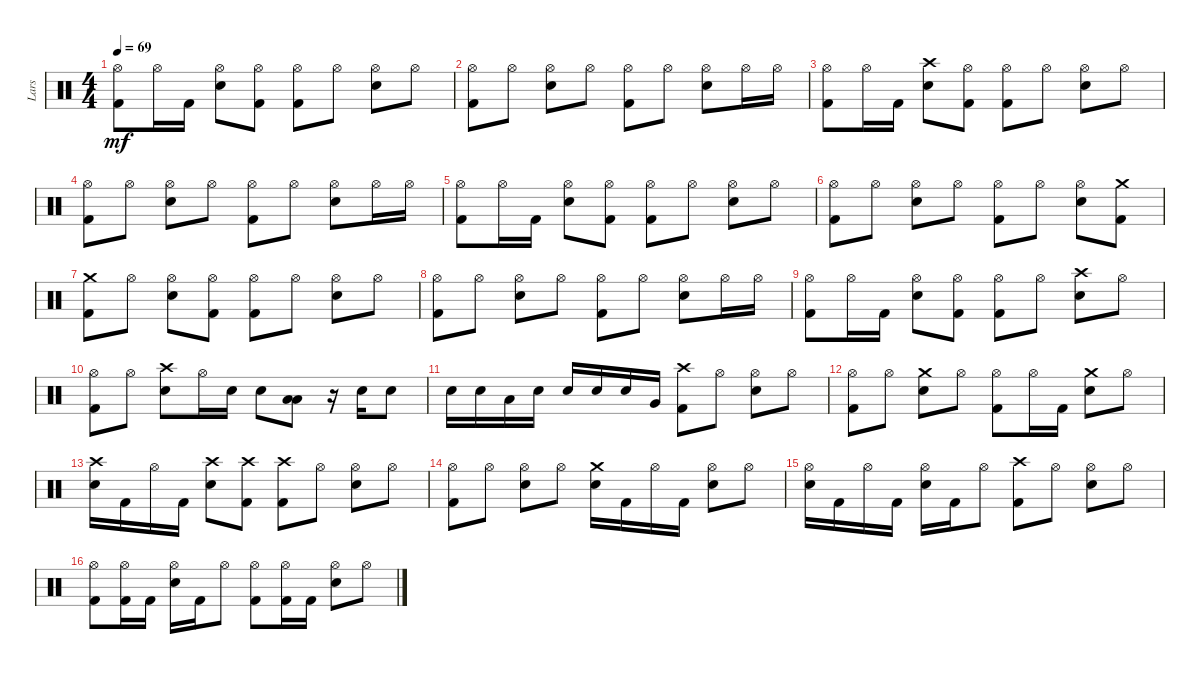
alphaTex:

\track ("Lars" "Lars") {instrument percussion}
\staff {score}
\articulation defaults
\ts (4 4)
\tempo 69
\clef neutral
\ks c
("Hi-Hat (open)" "Kick (hit) 2").8{dy mf} "Hi-Hat (open)".16 "Kick (hit) 2".16 ("Hi-Hat (open)" "Electric Snare (hit)").8 ("Hi-Hat (open)" "Kick (hit) 2").8 ("Hi-Hat (open)" "Kick (hit) 2").8 "Hi-Hat (open)".8 ("Hi-Hat (open)" "Electric Snare (hit)").8 "Hi-Hat (open)".8 |
("Hi-Hat (open)" "Kick (hit) 2").8 "Hi-Hat (open)".8 ("Hi-Hat (open)" "Electric Snare (hit)").8 "Hi-Hat (open)".8 ("Hi-Hat (open)" "Kick (hit) 2").8 "Hi-Hat (open)".8 ("Hi-Hat (open)" "Electric Snare (hit)").8 "Hi-Hat (open)".16 "Hi-Hat (open)".16 |
("Hi-Hat (open)" "Kick (hit) 2").8 "Hi-Hat (open)".16 "Kick (hit) 2".16 ("Crash high (hit)" "Electric Snare (hit)").8 ("Hi-Hat (open)" "Kick (hit) 2").8 ("Hi-Hat (open)" "Kick (hit) 2").8 "Hi-Hat (open)".8 ("Hi-Hat (open)" "Electric Snare (hit)").8 "Hi-Hat (open)".8 |
("Hi-Hat (open)" "Kick (hit) 2").8 "Hi-Hat (open)".8 ("Hi-Hat (open)" "Electric Snare (hit)").8 "Hi-Hat (open)".8 ("Hi-Hat (open)" "Kick (hit) 2").8 "Hi-Hat (open)".8 ("Hi-Hat (open)" "Electric Snare (hit)").8 "Hi-Hat (open)".16 "Hi-Hat (open)".16 |
("Hi-Hat (open)" "Kick (hit) 2").8 "Hi-Hat (open)".16 "Kick (hit) 2".16 ("Hi-Hat (open)" "Electric Snare (hit)").8 ("Hi-Hat (open)" "Kick (hit) 2").8 ("Hi-Hat (open)" "Kick (hit) 2").8 "Hi-Hat (open)".8 ("Hi-Hat (open)" "Electric Snare (hit)").8 "Hi-Hat (open)".8 |
("Hi-Hat (open)" "Kick (hit) 2").8 "Hi-Hat (open)".8 ("Hi-Hat (open)" "Electric Snare (hit)").8 "Hi-Hat (open)".8 ("Hi-Hat (open)" "Kick (hit) 2").8 "Hi-Hat (open)".8 ("Hi-Hat (open)" "Electric Snare (hit)").8 ("Crash medium (hit)" "Kick (hit) 2").8 |
("Crash medium (hit)" "Kick (hit) 2").8 "Hi-Hat (open)".8 ("Hi-Hat (open)" "Electric Snare (hit)").8 ("Hi-Hat (open)" "Kick (hit) 2").8 ("Hi-Hat (open)" "Kick (hit) 2").8 "Hi-Hat (open)".8 ("Hi-Hat (open)" "Electric Snare (hit)").8 "Hi-Hat (open)".8 |
("Hi-Hat (open)" "Kick (hit) 2").8 "Hi-Hat (open)".8 ("Hi-Hat (open)" "Electric Snare (hit)").8 "Hi-Hat (open)".8 ("Hi-Hat (open)" "Kick (hit) 2").8 "Hi-Hat (open)".8 ("Hi-Hat (open)" "Electric Snare (hit)").8 "Hi-Hat (open)".16 "Hi-Hat (open)".16 |
("Hi-Hat (open)" "Kick (hit) 2").8 "Hi-Hat (open)".16 "Kick (hit) 2".16 ("Hi-Hat (open)" "Electric Snare (hit)").8 ("Hi-Hat (open)" "Kick (hit) 2").8 ("Hi-Hat (open)" "Kick (hit) 2").8 "Hi-Hat (open)".8 ("Crash high (hit)" "Electric Snare (hit)").8 "Hi-Hat (open)".8 |
("Hi-Hat (open)" "Kick (hit) 2").8 "Hi-Hat (open)".8 ("Crash high (hit)" "Electric Snare (hit)").8 "Hi-Hat (open)".16 "Electric Snare (hit)".16 "Electric Snare (hit)".8 ("Low Tom (hit)" "Low Tom (hit)").8 r.16 "Electric Snare (hit)".16 "Electric Snare (hit)".8 |
"Electric Snare (hit)".16 "Electric Snare (hit)".16 "Low Tom (hit)".16 "Electric Snare (hit)".16 "Electric Snare (hit)".16 "Electric Snare (hit)".16 "Electric Snare (hit)".16 "Very Low Tom (hit)".16 ("Crash high (hit)" "Kick (hit) 2").8 "Hi-Hat (open)".8 ("Hi-Hat (open)" "Electric Snare (hit)").8 "Hi-Hat (open)".8 |
("Hi-Hat (open)" "Kick (hit) 2").8 "Hi-Hat (open)".8 ("Crash medium (hit)" "Electric Snare (hit)").8 "Hi-Hat (open)".8 ("Hi-Hat (open)" "Kick (hit) 2").8 "Hi-Hat (open)".16 "Kick (hit) 2".16 ("Crash medium (hit)" "Electric Snare (hit)").8 "Hi-Hat (open)".8 |
("Crash high (hit)" "Electric Snare (hit)").16 "Kick (hit) 2".16 "Hi-Hat (open)".16 "Kick (hit) 2".16 ("Crash high (hit)" "Electric Snare (hit)").8 ("Crash high (hit)" "Kick (hit) 2").8 ("Crash high (hit)" "Kick (hit) 2").8 "Hi-Hat (open)".8 ("Hi-Hat (open)" "Electric Snare (hit)").8 "Hi-Hat (open)".8 |
("Hi-Hat (open)" "Kick (hit) 2").8 "Hi-Hat (open)".8 ("Hi-Hat (open)" "Electric Snare (hit)").8 "Hi-Hat (open)".8 ("Crash medium (hit)" "Electric Snare (hit)").16 "Kick (hit) 2".16 "Hi-Hat (open)".16 "Kick (hit) 2".16 ("Hi-Hat (open)" "Electric Snare (hit)").8 "Hi-Hat (open)".8 |
("Hi-Hat (open)" "Electric Snare (hit)").16 "Kick (hit) 2".16 "Hi-Hat (open)".16 "Kick (hit) 2".16 ("Hi-Hat (open)" "Electric Snare (hit)").16 "Kick (hit) 2".16 "Hi-Hat (open)".8 ("Crash high (hit)" "Kick (hit) 2").8 "Hi-Hat (open)".8 ("Hi-Hat (open)" "Electric Snare (hit)").8 "Hi-Hat (open)".8 |
("Hi-Hat (open)" "Kick (hit) 2").8 ("Hi-Hat (open)" "Kick (hit) 2").16 "Kick (hit) 2".16 ("Hi-Hat (open)" "Electric Snare (hit)").16 "Kick (hit) 2".16 "Hi-Hat (open)".8 ("Hi-Hat (open)" "Kick (hit) 2").8 ("Hi-Hat (open)" "Kick (hit) 2").16 "Kick (hit) 2".16 ("Hi-Hat (open)" "Electric Snare (hit)").8 "Hi-Hat (open)".8
